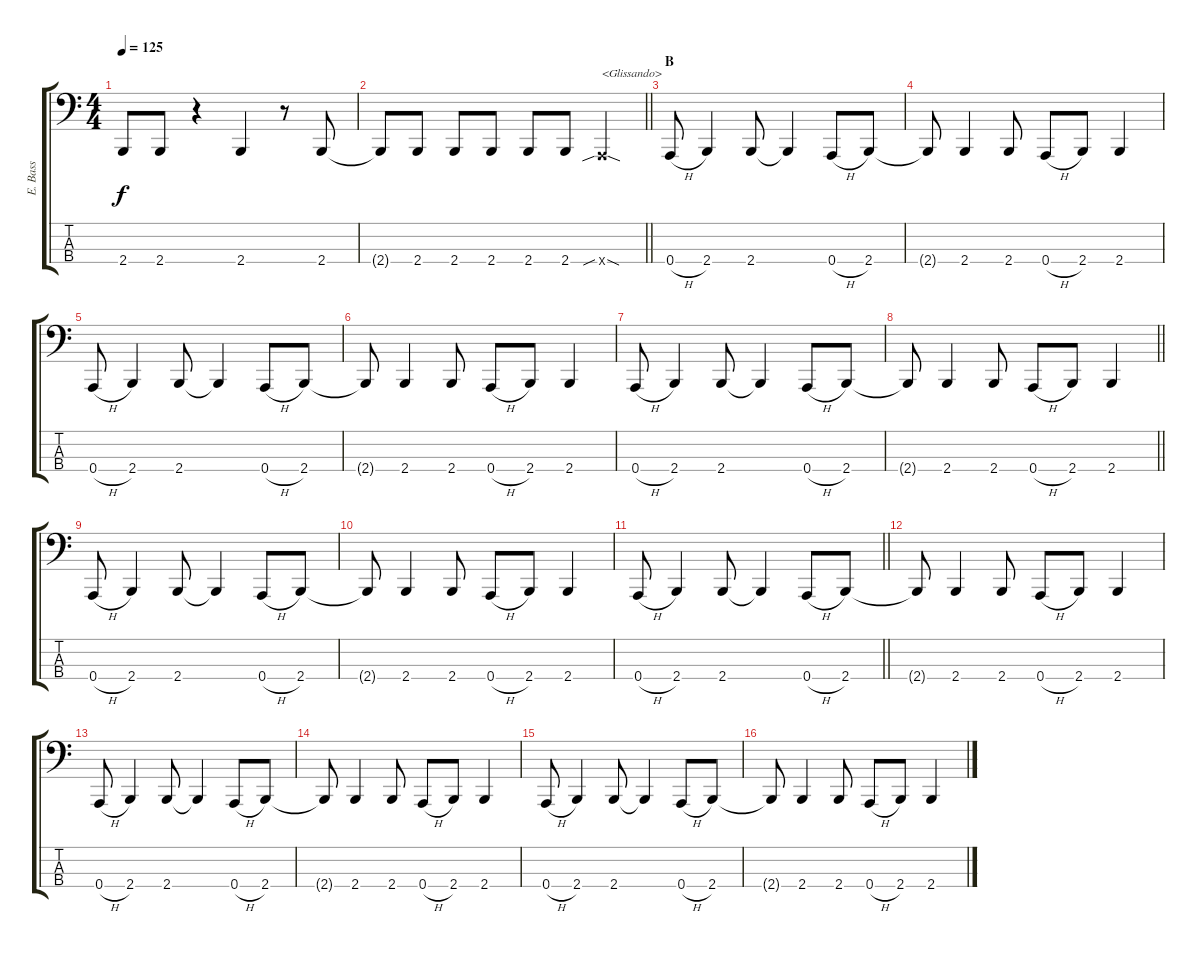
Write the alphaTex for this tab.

\track ("E. Bass" "E. Bass") {instrument electricbasspick}
\staff {score tabs}
\tuning (C2 G1 D1 A0) {hide}
\ts (4 4)
\tempo 125
\clef f4
\ks c
2.4.8{dy f} 2.4.8 r.4 2.4.4 r.8 2.4.8 |
\barLineRight lightlight
2.4{t}.8 2.4.8 2.4.8 2.4.8 2.4.8 2.4.8 0.4{sib sod x}.4{txt "<Glissando>"} |
\section ("" "B")
0.4{h}.8 2.4.4 2.4.8 2.4{t}.4 0.4{h}.8 2.4.8 |
2.4{t}.8 2.4.4 2.4.8 0.4{h}.8 2.4.8 2.4.4 |
0.4{h}.8 2.4.4 2.4.8 2.4{t}.4 0.4{h}.8 2.4.8 |
2.4{t}.8 2.4.4 2.4.8 0.4{h}.8 2.4.8 2.4.4 |
0.4{h}.8 2.4.4 2.4.8 2.4{t}.4 0.4{h}.8 2.4.8 |
\barLineRight lightlight
2.4{t}.8 2.4.4 2.4.8 0.4{h}.8 2.4.8 2.4.4 |
0.4{h}.8 2.4.4 2.4.8 2.4{t}.4 0.4{h}.8 2.4.8 |
2.4{t}.8 2.4.4 2.4.8 0.4{h}.8 2.4.8 2.4.4 |
\barLineRight lightlight
0.4{h}.8 2.4.4 2.4.8 2.4{t}.4 0.4{h}.8 2.4.8 |
2.4{t}.8 2.4.4 2.4.8 0.4{h}.8 2.4.8 2.4.4 |
0.4{h}.8 2.4.4 2.4.8 2.4{t}.4 0.4{h}.8 2.4.8 |
2.4{t}.8 2.4.4 2.4.8 0.4{h}.8 2.4.8 2.4.4 |
0.4{h}.8 2.4.4 2.4.8 2.4{t}.4 0.4{h}.8 2.4.8 |
2.4{t}.8 2.4.4 2.4.8 0.4{h}.8 2.4.8 2.4.4
